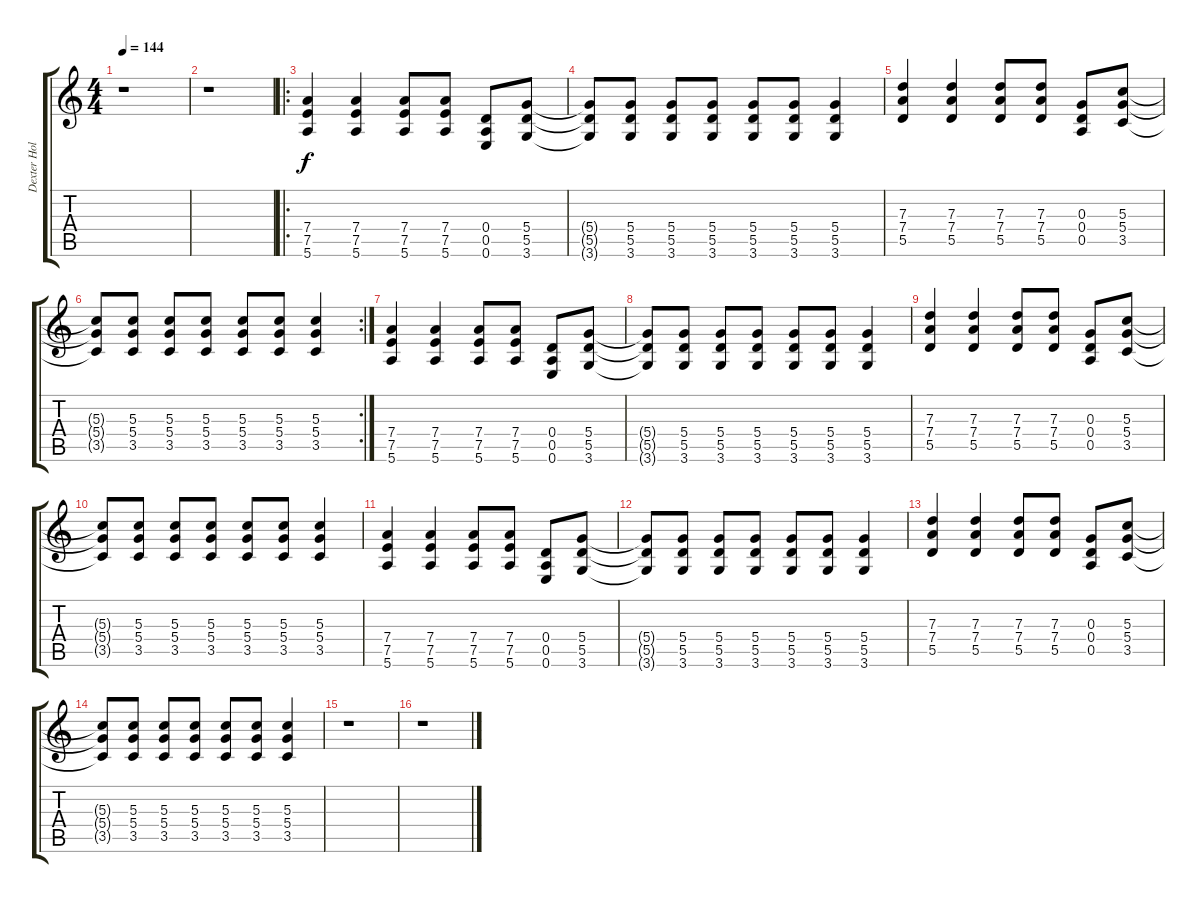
\track ("Dexter Holland" "Dexter Hol") {instrument distortionguitar}
\staff {score tabs}
\tuning (E4 B3 G3 D3 A2 E2) {hide}
\ts (4 4)
\tempo 144
\clef g2
\ks c
r.1{dy f instrument distortionguitar} |
r.1 |
\ro
(7.4 7.5 5.6).4 (7.4 7.5 5.6).4 (7.4 7.5 5.6).8 (7.4 7.5 5.6).8 (0.4 0.5 0.6).8 (5.4 5.5 3.6).8 |
(5.4{t} 5.5{t} 3.6{t}).8 (5.4 5.5 3.6).8 (5.4 5.5 3.6).8 (5.4 5.5 3.6).8 (5.4 5.5 3.6).8 (5.4 5.5 3.6).8 (5.4 5.5 3.6).4 |
(7.3 7.4 5.5).4 (7.3 7.4 5.5).4 (7.3 7.4 5.5).8 (7.3 7.4 5.5).8 (0.3 0.4 0.5).8 (5.3 5.4 3.5).8 |
\rc 2
(5.3{t} 5.4{t} 3.5{t}).8 (5.3 5.4 3.5).8 (5.3 5.4 3.5).8 (5.3 5.4 3.5).8 (5.3 5.4 3.5).8 (5.3 5.4 3.5).8 (5.3 5.4 3.5).4 |
(7.4 7.5 5.6).4 (7.4 7.5 5.6).4 (7.4 7.5 5.6).8 (7.4 7.5 5.6).8 (0.4 0.5 0.6).8 (5.4 5.5 3.6).8 |
(5.4{t} 5.5{t} 3.6{t}).8 (5.4 5.5 3.6).8 (5.4 5.5 3.6).8 (5.4 5.5 3.6).8 (5.4 5.5 3.6).8 (5.4 5.5 3.6).8 (5.4 5.5 3.6).4 |
(7.3 7.4 5.5).4 (7.3 7.4 5.5).4 (7.3 7.4 5.5).8 (7.3 7.4 5.5).8 (0.3 0.4 0.5).8 (5.3 5.4 3.5).8 |
(5.3{t} 5.4{t} 3.5{t}).8 (5.3 5.4 3.5).8 (5.3 5.4 3.5).8 (5.3 5.4 3.5).8 (5.3 5.4 3.5).8 (5.3 5.4 3.5).8 (5.3 5.4 3.5).4 |
(7.4 7.5 5.6).4 (7.4 7.5 5.6).4 (7.4 7.5 5.6).8 (7.4 7.5 5.6).8 (0.4 0.5 0.6).8 (5.4 5.5 3.6).8 |
(5.4{t} 5.5{t} 3.6{t}).8 (5.4 5.5 3.6).8 (5.4 5.5 3.6).8 (5.4 5.5 3.6).8 (5.4 5.5 3.6).8 (5.4 5.5 3.6).8 (5.4 5.5 3.6).4 |
(7.3 7.4 5.5).4 (7.3 7.4 5.5).4 (7.3 7.4 5.5).8 (7.3 7.4 5.5).8 (0.3 0.4 0.5).8 (5.3 5.4 3.5).8 |
(5.3{t} 5.4{t} 3.5{t}).8 (5.3 5.4 3.5).8 (5.3 5.4 3.5).8 (5.3 5.4 3.5).8 (5.3 5.4 3.5).8 (5.3 5.4 3.5).8 (5.3 5.4 3.5).4 |
r.1 |
r.1
